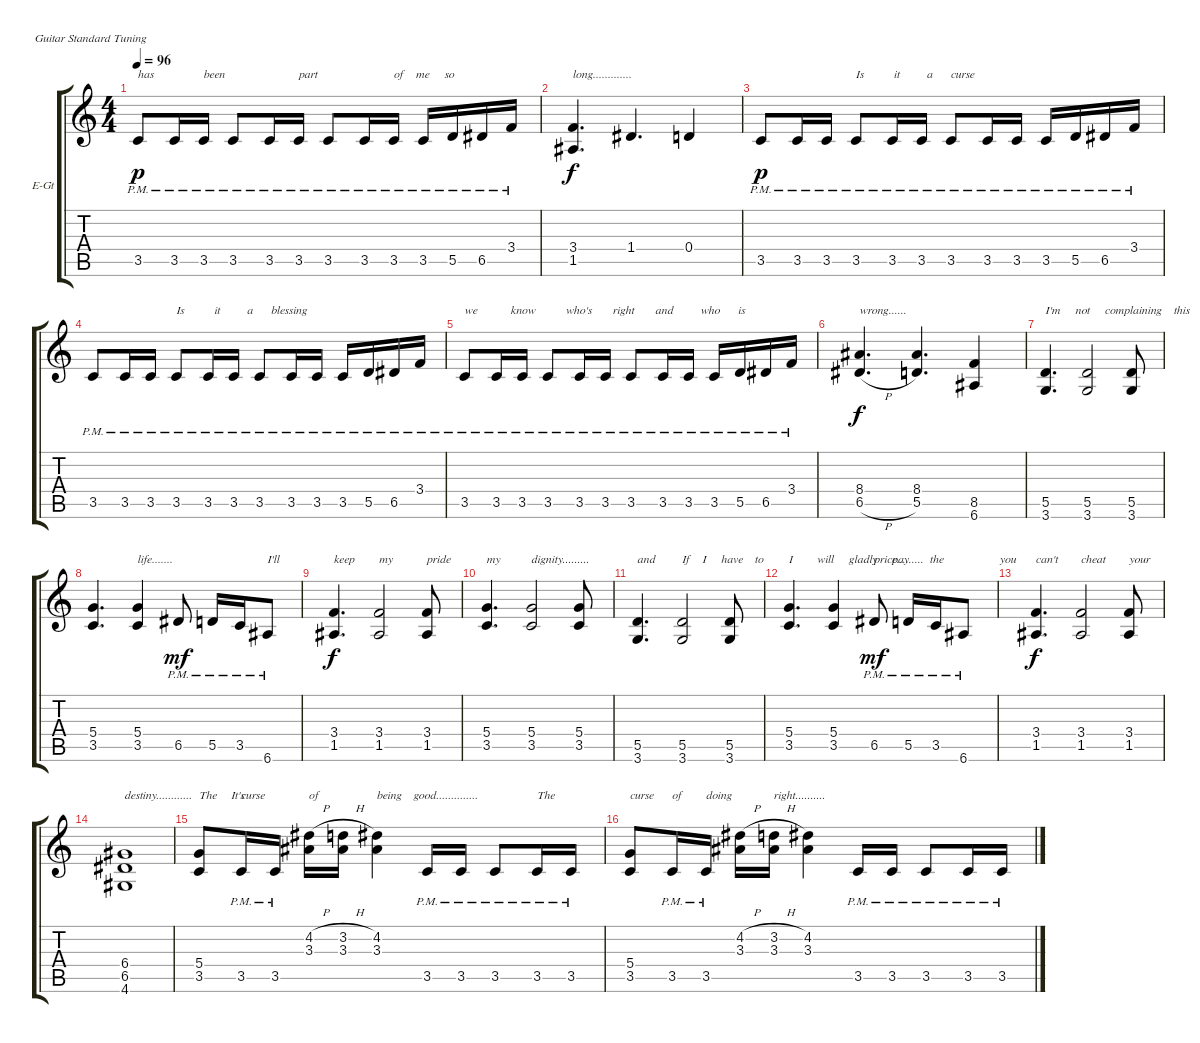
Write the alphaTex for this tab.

\defaultSystemsLayout 4
\bracketExtendMode groupsimilarinstruments
\firstSystemTrackNameOrientation horizontal
\otherSystemsTrackNameOrientation horizontal
\track ("Wolf Hoffmann" "E-Gt") {instrument distortionguitar}
\staff {score tabs}
\tuning (E4 B3 G3 D3 A2 E2)
\ts (4 4)
\tempo 96
\clef g2
\ks c
3.5{pm}.8{txt "has" dy p} 3.5{pm}.16 3.5{pm}.16{txt "been"} 3.5{pm}.8 3.5{pm}.16 3.5{pm}.16{txt "part"} 3.5{pm}.8 3.5{pm}.16 3.5{pm}.16{txt "of    me     so"} 3.5{pm}.16 5.5{pm}.16 6.5{pm}.16 3.4{pm}.16 |
(1.5 3.4).4{d txt "long............." dy f} 1.4.4{d} 0.4.4 |
3.5{pm}.8{dy p} 3.5{pm}.16 3.5{pm}.16 3.5{pm}.8{txt "Is          it         a      curse"} 3.5{pm}.16 3.5{pm}.16 3.5{pm}.8 3.5{pm}.16 3.5{pm}.16 3.5{pm}.16 5.5{pm}.16 6.5{pm}.16 3.4{pm}.16 |
3.5{pm}.8 3.5{pm}.16 3.5{pm}.16 3.5{pm}.8{txt "Is          it         a      blessing"} 3.5{pm}.16 3.5{pm}.16 3.5{pm}.8 3.5{pm}.16 3.5{pm}.16 3.5{pm}.16 5.5{pm}.16 6.5{pm}.16 3.4{pm}.16 |
3.5{pm}.8{txt "we           know          who's       right       and         who      is"} 3.5{pm}.16 3.5{pm}.16 3.5{pm}.8 3.5{pm}.16 3.5{pm}.16 3.5{pm}.8 3.5{pm}.16 3.5{pm}.16 3.5{pm}.16 5.5{pm}.16 6.5{pm}.16 3.4{pm}.16 |
(6.5{h} 8.4).4{d txt "wrong......" dy f} (8.4 5.5).4{d} (8.5 6.6).4 |
(5.5 3.6).4{d txt "I'm     not     complaining    this    is   how  I  live    my"} (5.5 3.6).2 (3.6 5.5).8 |
(3.5 5.4).4{d} (3.5 5.4).4{txt "life......."} 6.5{pm}.8{dy mf} 5.5{pm}.16 3.5{pm}.16 6.6{pm}.8{txt "I'll"} |
(1.5 3.4).4{d txt "keep" dy f} (1.5 3.4).2{txt "my"} (1.5 3.4).8{txt "pride"} |
(3.5 5.4).4{d txt "my"} (3.5 5.4).2{txt "dignity........."} (3.5 5.4).8 |
(5.5 3.6).4{d txt "and"} (5.5 3.6).2{txt "If    I     have    to"} (3.6 5.5).8 |
(3.5 5.4).4{d txt "I        will     gladly     pay       the"} (3.5 5.4).4 6.5{pm}.8{txt "price........." dy mf} 5.5{pm}.16 3.5{pm}.16 6.6{pm}.8{txt "            you "} |
(1.5 3.4).4{d txt "can't" dy f} (1.5 3.4).2{txt "cheat"} (1.5 3.4).8{txt "your"} |
(4.6 6.5 6.4).1{txt "destiny............             It's   "} |
(5.4 3.5).8{txt "The"} 3.5{pm}.16{txt "curse"} 3.5{pm}.16 (3.3 4.2{h}).16{txt "of"} (3.3 3.2{h}).16 (4.2 3.3).4{txt "being    good.............."} 3.5{pm}.16 3.5{pm}.16 3.5{pm}.8 3.5{pm}.16{txt "The"} 3.5{pm}.16 |
(3.5 5.4).8{txt "curse"} 3.5{pm}.16{txt "of"} 3.5{pm}.16{txt "doing"} (3.3 4.2{h}).16 (3.2{h} 3.3).16{txt "right.........."} (3.3 4.2).4 3.5{pm}.16 3.5{pm}.16 3.5{pm}.8 3.5{pm}.16 3.5{pm}.16
